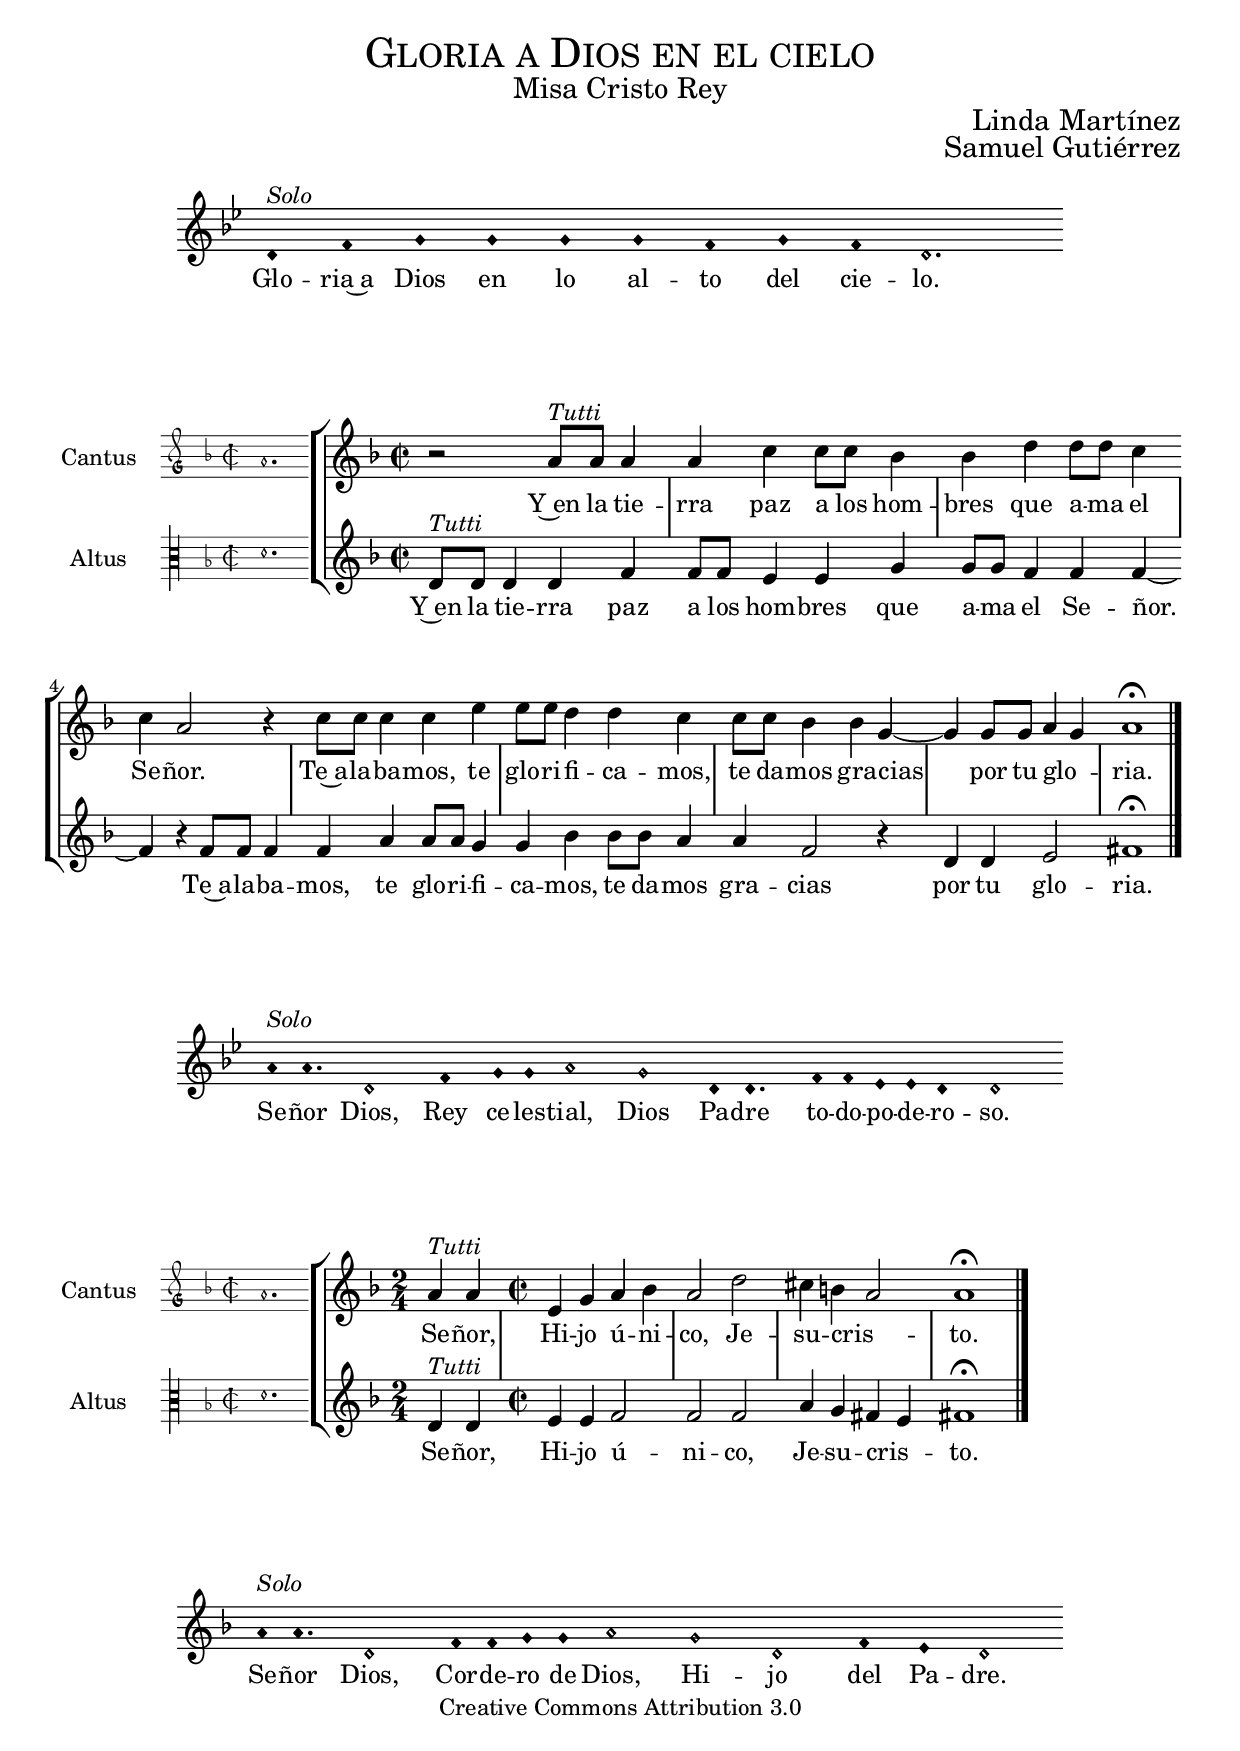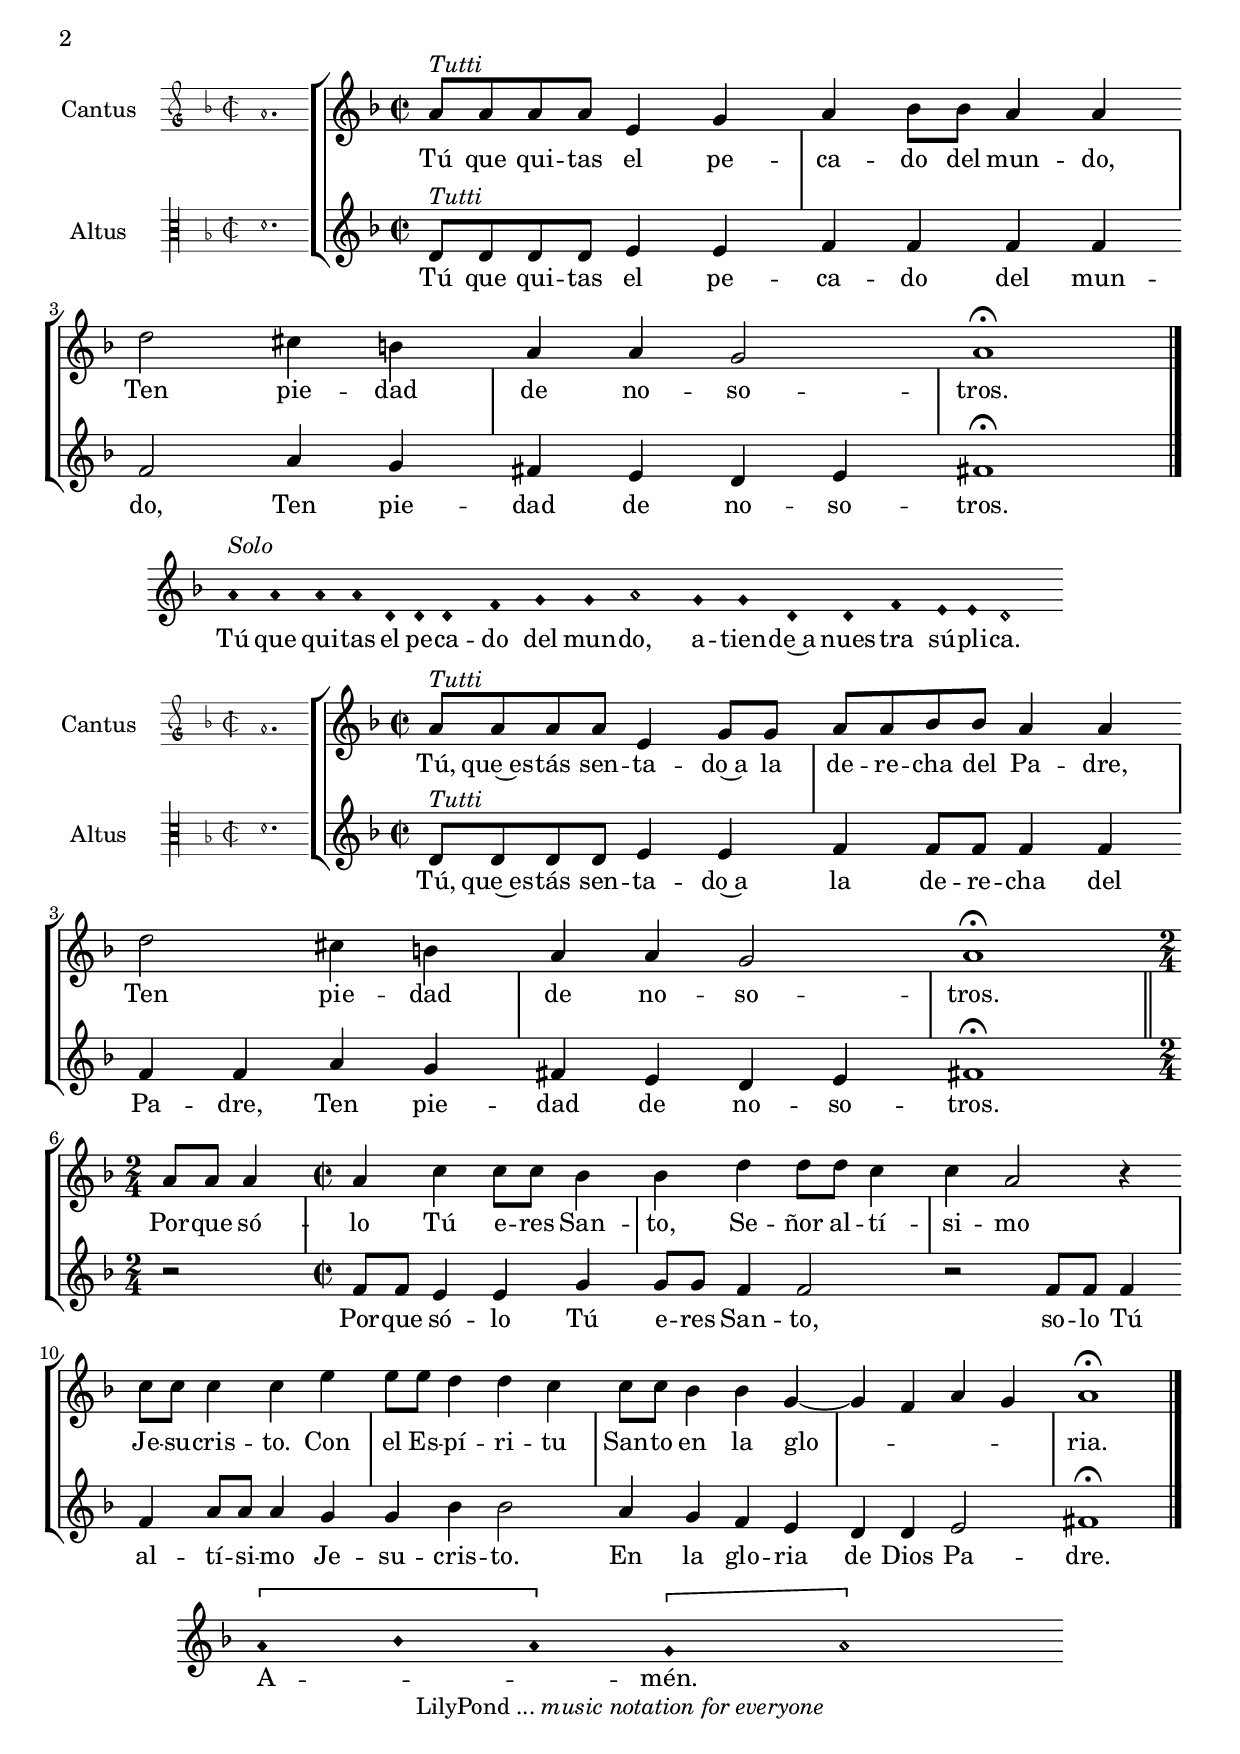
% ****************************************************************
%   Gloria in excelsis Deo - Renaissance way melody
%	Music and accompaniment by serachsam
% ****************************************************************
\language "espanol"
\version "2.23.2"

% --- Global parameters

% --- Includes

% --- Global size
%#(set-global-staff-size 16.4)

% --- Header
\markup { \fill-line { \center-column { \fontsize #5 \smallCaps "Gloria a Dios en el cielo" \fontsize #2 "Misa Cristo Rey" } } }
\markup { \fill-line { " " \right-column { \fontsize #2 "Linda Martínez" } } }
\markup { \fill-line { " " \right-column { \fontsize #2 "Samuel Gutiérrez" } } }
\header {
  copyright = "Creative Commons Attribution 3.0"
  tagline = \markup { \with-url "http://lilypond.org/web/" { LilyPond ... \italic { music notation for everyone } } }
  breakbefore = ##t
}

% --- Invocation #1
\score{
  <<
    \new Voice = "invocacion" {
      \override Staff.TimeSignature.stencil = #'()
      \override Stem.transparent = ##t
      \set Score.timing = ##f
      \override NoteHead.style = #'neomensural
      \key sol \minor
      \relative do' {
        re4^\markup{ \italic "Solo"} fa sol sol sol sol fa sol fa re2.
      }
    }
    \new Lyrics \lyricsto "invocacion" {
      \lyricmode {
        Glo -- ria~a Dios en lo al -- to del cie -- lo.
      }
    }
  >>
  \layout {
    indent = 2 \cm
    line-width = 17 \cm
    ragged-right = ##f
  }
}

globalGloria = {
  \set Score.skipBars = ##t
  \clef "treble"
  \key re \minor
  \time 2/2
  \skip 1
  % the actual music
  \skip 1*8
  % let finis bar go through all staves
  \override Staff.BarLine.transparent = ##f
  % finis bar
  \bar "|."
}

% --- Music
cantusIncipitGloria = {
  \set Staff.instrumentName = "Cantus"
  \clef "petrucci-g"
  \key fa \major
  \time 2/2
  la'1.
}

cantusNotesGloria = \relative do'' {
  r2 la8^\markup{ \italic "Tutti"} la la4
  la4 do4 do8 do sib4
  sib4 re re8 re do4
  do4 la2 r4
  do8 do do4 do4 mi4
  mi8 mi re4 re4 do4
  do8 do sib4 sib4 sol4~
  sol4 sol8 sol la4( sol)
  la1 \fermata
}

cantusLyricsGloria = \lyricmode {
  Y~en la tie -- rra paz a los hom -- bres que a -- ma el Se -- ñor.
  Te~a -- la -- ba -- mos, te glo -- ri -- fi -- ca -- mos,
  te da -- mos gra -- cias por tu glo -- ria.
}

altusIncipitGloria = {
  \set Staff.instrumentName = "Altus"
  \clef "petrucci-c3"
  \key fa \major
  \time 2/2
  re'1.
}

altusNotesGloria = \relative do' {
  re8^\markup{ \italic "Tutti"} re re4 re fa
  fa8 fa mi4 mi sol
  sol8 sol fa4 fa fa~
  fa4 r fa8 fa fa4
  fa4 la4 la8 la sol4
  sol4 sib4 sib8 sib la4
  la4 fa2 r4
  re4 re mi2
  fas1 \fermata
}

altusLyricsGloria = \lyricmode {
  Y~en la tie -- rra paz a los hom -- bres que a -- ma el Se -- ñor.
  Te~a -- la -- ba -- mos, te glo -- ri -- fi -- ca -- mos,
  te da -- mos gra -- cias por tu glo -- ria.
}

\score {
  <<
    \new StaffGroup = choirStaff <<
      \new Voice = "cantusNotes" <<
        \set Staff.instrumentName = #"Cantus"
        \incipit \cantusIncipitGloria
        \globalGloria
        \cantusNotesGloria
      >>
      \new Lyrics \lyricsto cantusNotes { \cantusLyricsGloria }
      \new Voice = "altusNotes" <<
        \set Staff.instrumentName = #"Altus"
        \globalGloria
        \incipit \altusIncipitGloria
        \altusNotesGloria
      >>
      \new Lyrics \lyricsto altusNotes { \altusLyricsGloria }
    >>
  >>
  \layout {
    \context {
      \Score
      \hide BarLine
    }
    \context {
      \Lyrics
      \consists "Bar_engraver"
      \consists "Separating_line_group_engraver"
    }
    \context {
      \Voice
      \hide Slur
      \remove "Forbid_line_break_engraver"
    }
    indent = 4.5\cm
    incipit-width = 2.5\cm
  }
}

% --- Invocation #2
\score{
  <<
    \new Voice = "invocacion" {
      \override Staff.TimeSignature.stencil = #'()
      \override Stem.transparent = ##t
      \set Score.timing = ##f
      \override NoteHead.style = #'neomensural
      \key sol \minor
      \relative do'' {
        la8^\markup{ \italic "Solo"} la4. re,2 fa4 sol8 sol la2 sol2 re8 re4. fa8 fa mib mib re4 re2
      }
    }
    \new Lyrics \lyricsto "invocacion" {
      \lyricmode {
        Se -- ñor Dios, Rey ce -- les -- tial, Dios Pa -- dre to -- do -- po -- de -- ro -- so.
      }
    }
  >>
  \layout {
    indent = 2 \cm
    line-width = 17\cm
    ragged-right = ##f
  }
}

globalSeñor = {
  \set Score.skipBars = ##t
  \clef "treble"
  \key re \minor
  \skip 1
  % the actual music
  \skip 2
  \skip 1*3
  % let finis bar go through all staves
  \override Staff.BarLine.transparent = ##f
  % finis bar
  \bar "|."
}

cantusIncipitSeñor = {
  \set Staff.instrumentName = "Cantus"
  \clef "petrucci-g"
  \key fa \major
  \time 2/2
  la'1.
}

cantusNotesSeñor = \relative do'' {
  \time 2/4 la4^\markup{ \italic "Tutti"} la
  \time 2/2 mi4 sol la sib
  la2 re2
  dos4 si( la2 )
  la1 \fermata
}

cantusLyricsSeñor = \lyricmode {
  Se -- ñor, Hi -- jo ú -- ni -- co, Je -- su -- cris -- to.
}

altusIncipitSeñor = {
  \set Staff.instrumentName = "Altus"
  \clef "petrucci-c3"
  \key fa \major
  \time 2/2
  re'1.
}

altusNotesSeñor = \relative do' {
  re4^\markup{ \italic "Tutti"} re
  mi4 mi fa2
  fa fa2
  la4 sol fas( mi4)
  fas1 \fermata
}

altusLyricsSeñor = \lyricmode {
  Se -- ñor, Hi -- jo ú -- ni -- co, Je -- su -- cris -- to.
}

\score {
  <<
    \new StaffGroup = choirStaff <<
      \new Voice = "cantusNotes" <<
        \set Staff.instrumentName = #"Cantus"
        \incipit \cantusIncipitSeñor
        \globalSeñor
        \cantusNotesSeñor
      >>
      \new Lyrics \lyricsto cantusNotes { \cantusLyricsSeñor }
      \new Voice = "altusNotes" <<
        \set Staff.instrumentName = #"Altus"
        \globalSeñor
        \incipit \altusIncipitSeñor
        \altusNotesSeñor
      >>
      \new Lyrics \lyricsto altusNotes { \altusLyricsSeñor }
    >>
  >>
  \layout {
    \context {
      \Score
      \hide BarLine
    }
    \context {
      \Lyrics
      \consists "Bar_engraver"
      \consists "Separating_line_group_engraver"
    }
    \context {
      \Voice
      \hide Slur
      \remove "Forbid_line_break_engraver"
    }
    indent = 4.5\cm
    incipit-width = 2.5\cm
  }
}

% --- Invocation #3
\score{
  <<
    \new Voice = "invocacion" {
      \override Staff.TimeSignature.stencil = #'()
      \override Stem.transparent = ##t
      \set Score.timing = ##f
      \override NoteHead.style = #'neomensural
      \key re \minor
      \relative do'' {
        la8^\markup{ \italic "Solo"} la4. re,2 fa8 fa sol8 sol la2 sol2 re2 fa4 mi re2
      }
    }
    \new Lyrics \lyricsto "invocacion" {
      \lyricmode {
        Se -- ñor Dios, Cor -- de -- ro de Dios, Hi -- jo del Pa -- dre.
      }
    }
  >>
  \layout {
    indent = 2 \cm
    line-width = 17\cm
    ragged-right = ##f
  }
}

globalQuitas = {
  \set Score.skipBars = ##t
  \clef "treble"
  \key re \minor
  \time 2/2
  \skip 1
  % the actual music
  \skip 1*4
  % let finis bar go through all staves
  \override Staff.BarLine.transparent = ##f
  % finis bar
  \bar "|."
}

cantusIncipitQuitas = {
  \set Staff.instrumentName = "Cantus"
  \clef "petrucci-g"
  \key fa \major
  \time 2/2
  la'1.
}

cantusNotesQuitas = \relative do'' {
  la8^\markup{ \italic "Tutti"} la la la mi4 sol
  la4 sib8 sib la4 la
  re2 dos4 si
  la4 la sol2
  la1 \fermata
}

cantusLyricsQuitas = \lyricmode {
  Tú que qui -- tas el pe -- ca -- do del mun -- do, Ten pie -- dad de no -- so -- tros.
}

altusIncipitQuitas = {
  \set Staff.instrumentName = "Altus"
  \clef "petrucci-c3"
  \key fa \major
  \time 2/2
  re'1.
}

altusNotesQuitas = \relative do' {
  re8^\markup{ \italic "Tutti"} re re re mi4 mi
  fa4 fa fa4 fa
  fa2 la4 sol
  fas4 mi4 re4 mi
  fas1 \fermata
}

altusLyricsQuitas = \lyricmode {
  Tú que qui -- tas el pe -- ca -- do del mun -- do, Ten pie -- dad de no -- so -- tros.
}

\score {
  <<
    \new StaffGroup = choirStaff <<
      \new Voice = "cantusNotes" <<
        \set Staff.instrumentName = #"Cantus"
        \incipit \cantusIncipitQuitas
        \globalQuitas
        \cantusNotesQuitas
      >>
      \new Lyrics \lyricsto cantusNotes { \cantusLyricsQuitas }
      \new Voice = "altusNotes" <<
        \set Staff.instrumentName = #"Altus"
        \globalQuitas
        \incipit \altusIncipitQuitas
        \altusNotesQuitas
      >>
      \new Lyrics \lyricsto altusNotes { \altusLyricsQuitas }
    >>
  >>
  \layout {
    \context {
      \Score
      \hide BarLine
    }
    \context {
      \Lyrics
      \consists "Bar_engraver"
      \consists "Separating_line_group_engraver"
    }
    \context {
      \Voice
      \hide Slur
      \remove "Forbid_line_break_engraver"
    }
    indent = 4.5\cm
    incipit-width = 2.5\cm
  }
}

% --- Invocation #4
\score{
  <<
    \new Voice = "invocacion" {
      \override Staff.TimeSignature.stencil = #'()
      \override Stem.transparent = ##t
      \set Score.timing = ##f
      \override NoteHead.style = #'neomensural
      \key re \minor
      \relative do'' {
        la8^\markup{ \italic "Solo"} la la la re,8 re re4 fa4 sol8 sol la2 sol4 sol re re fa4 mi8 mi re2
      }
    }
    \new Lyrics \lyricsto "invocacion" {
      \lyricmode {
        Tú que qui -- tas el pe -- ca -- do del mun -- do, a -- tien -- de~a nues -- tra sú -- pli -- ca.
      }
    }
  >>
  \layout {
    indent = 1.5 \cm
    line-width = 17\cm
    ragged-right = ##f
  }
}

globalEstas = {
  \set Score.skipBars = ##t
  \clef "treble"
  \key re \minor
  \time 2/2
  \skip 1
  % the actual music
  \skip 2
  \skip 1*12
  % let finis bar go through all staves
  \override Staff.BarLine.transparent = ##f
  % finis bar
  \bar "|."
}

cantusIncipitEstas = {
  \set Staff.instrumentName = "Cantus"
  \clef "petrucci-g"
  \key fa \major
  \time 2/2
  la'1.
}

cantusNotesEstas = \relative do'' {
  la8^\markup{ \italic "Tutti"} la la la mi4 sol8 sol
  la8 la sib sib la4 la
  re2 dos4 si
  la la sol2
  la1 \fermata \bar "||" \break
  \time 2/4 la8 la la4
  \time 2/2 la4 do4 do8 do sib4
  sib4 re re8 re do4
  do4 la2 r4
  do8 do do4 do4 mi4
  mi8 mi re4 re4 do4
  do8 do sib4 sib4 sol4(~
  sol4 fa la4 sol)
  la1 \fermata
}

cantusLyricsEstas = \lyricmode {
  Tú, que~es -- tás sen -- ta -- do~a la de -- re -- cha del Pa -- dre,
  Ten pie -- dad de no -- so -- tros.

  Por -- que só -- lo Tú e -- res San -- to,
  Se -- ñor al -- tí -- si -- mo Je -- su -- cris -- to.
  Con el Es -- pí -- ri -- tu San -- to en la glo -- ria.
}

altusIncipitEstas = {
  \set Staff.instrumentName = "Altus"
  \clef "petrucci-c3"
  \key fa \major
  \time 2/2
  re'1.
}

altusNotesEstas = \relative do' {
  re8^\markup{ \italic "Tutti"} re re re mi4 mi
  fa4 fa8 fa fa4 fa
  fa4 fa la sol
  fas4 mi re4 mi
  fas1 \fermata
  r2
  fa8 fa mi4 mi sol
  sol8 sol fa4 fa2
  r2 fa8 fa fa4
  fa4 la8 la la4 sol4
  sol4 sib4 sib2
  la4 sol fa mi
  re4 re mi2
  fas1 \fermata
}

altusLyricsEstas = \lyricmode {
  Tú, que~es -- tás sen -- ta -- do~a la de -- re -- cha del Pa -- dre,
  Ten pie -- dad de no -- so -- tros.

  Por -- que só -- lo Tú e -- res San -- to,
  so -- lo Tú al -- tí -- si -- mo Je -- su -- cris -- to.
  En la glo -- ria de Dios Pa -- dre.
}

\score {
  <<
    \new StaffGroup = choirStaff <<
      \new Voice = "cantusNotes" <<
        \set Staff.instrumentName = #"Cantus"
        \incipit \cantusIncipitEstas
        \globalEstas
        \cantusNotesEstas
      >>
      \new Lyrics \lyricsto cantusNotes { \cantusLyricsEstas }
      \new Voice = "altusNotes" <<
        \set Staff.instrumentName = #"Altus"
        \globalEstas
        \incipit \altusIncipitEstas
        \altusNotesEstas
      >>
      \new Lyrics \lyricsto altusNotes { \altusLyricsEstas }
    >>
  >>
  \layout {
    \context {
      \Score
      \hide BarLine
    }
    \context {
      \Lyrics
      \consists "Bar_engraver"
      \consists "Separating_line_group_engraver"
    }
    \context {
      \Voice
      \hide Slur
      \remove "Forbid_line_break_engraver"
    }
    indent = 4.5\cm
    incipit-width = 2.5\cm
  }
}

% --- Amen
\score{
  <<
    \new Voice = "invocacion" {
      \override Staff.TimeSignature.stencil = #'()
      \override Stem.transparent = ##t
      \set Score.timing = ##f
      \override NoteHead.style = #'neomensural
      \key re \minor
      \relative do'' {
        \[la4 sib la\] \[sol la2\]
      }
    }
    \new Lyrics \lyricsto "invocacion" {
      \lyricmode {
        A -- _ _ mén.
      }
    }
  >>
  \layout {
    indent = 2 \cm
    line-width = 17\cm
    ragged-right = ##f
  }
}

% --- Paper
\paper{
  #(set-default-paper-size "letter")
  page-breaking = #ly:page-turn-breaking
}
